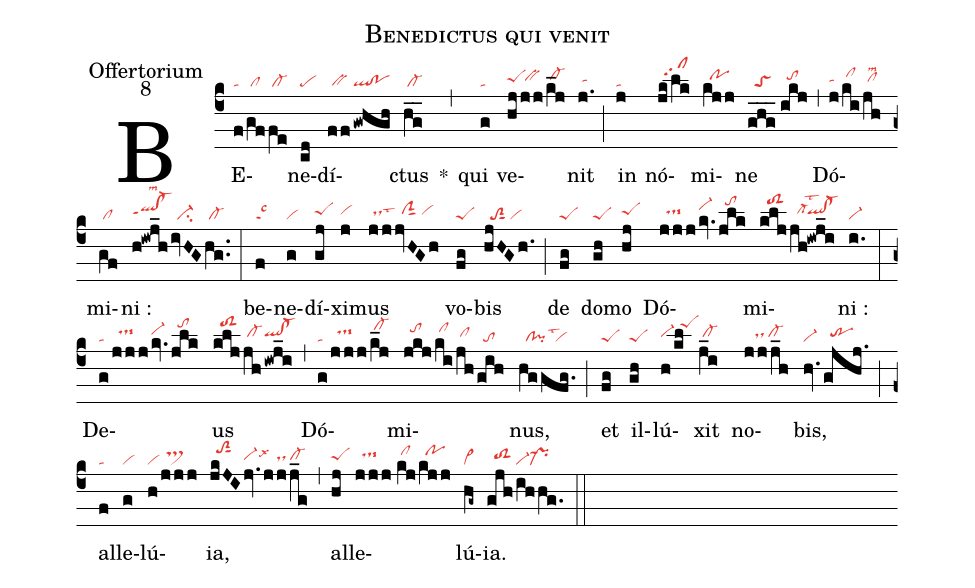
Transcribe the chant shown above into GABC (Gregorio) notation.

name:Benedictus qui venit;
office-part:Offertorium;
mode:8;
nabc-lines:1;
%%
(c4) BE(f|ta|gf|/cl|fe|/cl-)ne(cd|pe)dí(ff|/bv|!gwhgh|ql!po)ctus(hg__|/cl-) *(,)
qui(g|ta) ve(hj|peShh|jj|/bvhh|/k_j|/cl-hi)nit(j.|/tahh) (;)
in(j|ta) nó(jk/lk|//clhkpp2)mi(kjj|//pohi)ne(ghg___|//toS|//ikj|//tohi) (,)
Dó(j|tahh|ki|/clhj|/jh|/clhhlsm2)mi(gf|/cl)ni :(h!iwj_h|qlhh!cl-hhppt1lsm2|/ivHG|//ci-|/hg..|/cl-) (:)
be(f|talsc3)ne(g|vi)dí(gj|peShh)xi(j|vihh)mus(jj|/dshhlst3|jvHGh|//ciGhh/vihh) vo(fg|peS)bis(hjHGh.|//toS2sut1/vi) (;)
de(fg|peS) do(gh|peS)mo(hj|peShh) Dó(jjj|//ts-hh|/kv.|vi-hj|/jlk|//tohl)mi(k@lj|//toS2hl|/jh!iwj_i|//cl-hhlst2````qlhh!cl-hh)ni :(i.|vi-) (:)
De(g|ta|/jjj|//ts-hi|/kv.|vi-hi|/jlk|//tohl)us(k@lj|//toS2hl|jh|/cl-hh|!iwj_i|qlhh!cl-hh) (,)
Dó(g|ta|/jjj|//ts-hi|/k_j|/cl-hk)mi(jkj|//tohj|/ki|/clhj|/jh|/clhh|/gih|//to)nus,(hggfg.|//cl!pilst3``vi) (;)
et(fg|peS) il(gh|peS)lú(h|vi-hh|/kl|//peShl)xit(j_i|/cl-hh) no(jjj_h|///dshh/cl-hh)bis,(hv.|vi-|gjhj.|//trhh) (;)
al(f|ta)le(g|vi)lú(h|vi|/jjj|//ts>hi){ia},(jkJI|//toS2hksut1|/jv.|vi-hhlsx6|jjj_g|////dshh/cl-hh) (,)
al(hj|peShh)le(jjj|//ts-hi|//kj|/clhj|/kjj|//pohj)lú(hg~|cl~){ia}.(gjh|//toS2hh|/ihhg.|vi-pr-) (::)
